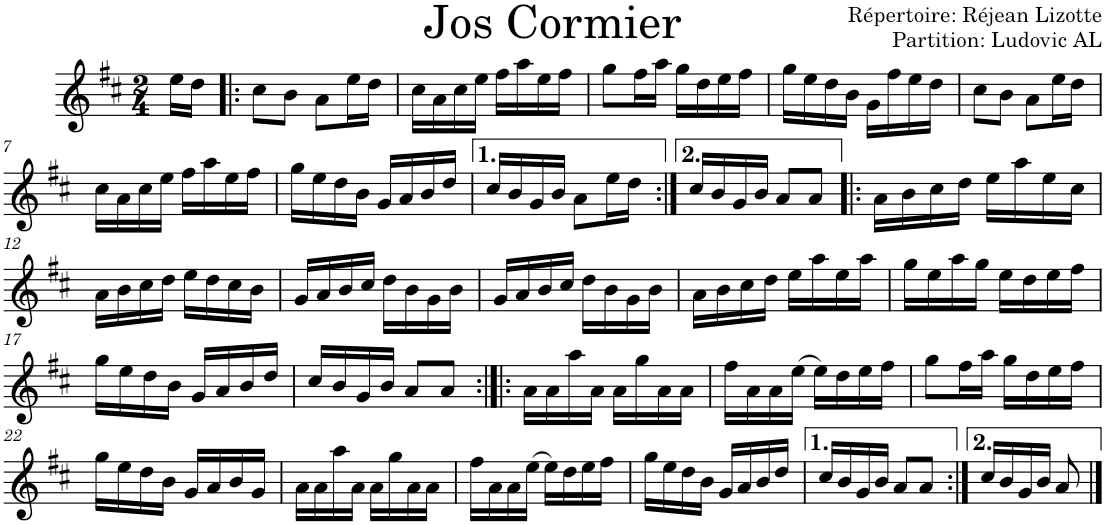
**kern
*part1
*staff1
*I"Violon
*I'Vln.
*clefG2
*k[f#c#]
*M2/4
=1
16ee\LL
16dd\JJ
=2!|:
8cc#\L
8b\J
8a\L
16ee\L
16dd\JJ
=3
16cc#\LL
16a\
16cc#\
16ee\JJ
16ff#\LL
16aa\
16ee\
16ff#\JJ
=4
8gg\L
16ff#\L
16aa\JJ
16gg\LL
16dd\
16ee\
16ff#\JJ
=5
16gg\LL
16ee\
16dd\
16b\JJ
16g\LL
16ff#\
16ee\
16dd\JJ
=6
8cc#\L
8b\J
8a\L
16ee\L
16dd\JJ
!!LO:LB:g=z
=7
16cc#\LL
16a\
16cc#\
16ee\JJ
16ff#\LL
16aa\
16ee\
16ff#\JJ
=8
16gg\LL
16ee\
16dd\
16b\JJ
16g/LL
16a/
16b/
16dd/JJ
=9
16cc#/LL
16b/
16g/
16b/JJ
8a\L
16ee\L
16dd\JJ
=10:|!
16cc#/LL
16b/
16g/
16b/JJ
8a/L
8a/J
=11!|:
16a\LL
16b\
16cc#\
16dd\JJ
16ee\LL
16aa\
16ee\
16cc#\JJ
!!LO:LB:g=z
=12
16a\LL
16b\
16cc#\
16dd\JJ
16ee\LL
16dd\
16cc#\
16b\JJ
=13
16g/LL
16a/
16b/
16cc#/JJ
16dd\LL
16b\
16g\
16b\JJ
=14
16g/LL
16a/
16b/
16cc#/JJ
16dd\LL
16b\
16g\
16b\JJ
=15
16a\LL
16b\
16cc#\
16dd\JJ
16ee\LL
16aa\
16ee\
16aa\JJ
=16
16gg\LL
16ee\
16aa\
16gg\JJ
16ee\LL
16dd\
16ee\
16ff#\JJ
!!LO:LB:g=z
=17
16gg\LL
16ee\
16dd\
16b\JJ
16g/LL
16a/
16b/
16dd/JJ
=18
16cc#/LL
16b/
16g/
16b/JJ
8a/L
8a/J
=19:|!|:
16a\LL
16a\
16aa\
16a\JJ
16a\LL
16gg\
16a\
16a\JJ
=20
16ff#\LL
16a\
16a\
(16ee\JJ
16ee\LL)
16dd\
16ee\
16ff#\JJ
=21
8gg\L
16ff#\L
16aa\JJ
16gg\LL
16dd\
16ee\
16ff#\JJ
!!LO:LB:g=z
=22
16gg\LL
16ee\
16dd\
16b\JJ
16g/LL
16a/
16b/
16g/JJ
=23
16a\LL
16a\
16aa\
16a\JJ
16a\LL
16gg\
16a\
16a\JJ
=24
16ff#\LL
16a\
16a\
(16ee\JJ
16ee\LL)
16dd\
16ee\
16ff#\JJ
=25
16gg\LL
16ee\
16dd\
16b\JJ
16g/LL
16a/
16b/
16dd/JJ
=26
16cc#/LL
16b/
16g/
16b/JJ
8a/L
8a/J
=27:|!
16cc#/LL
16b/
16g/
16b/JJ
8a/
==
*-
